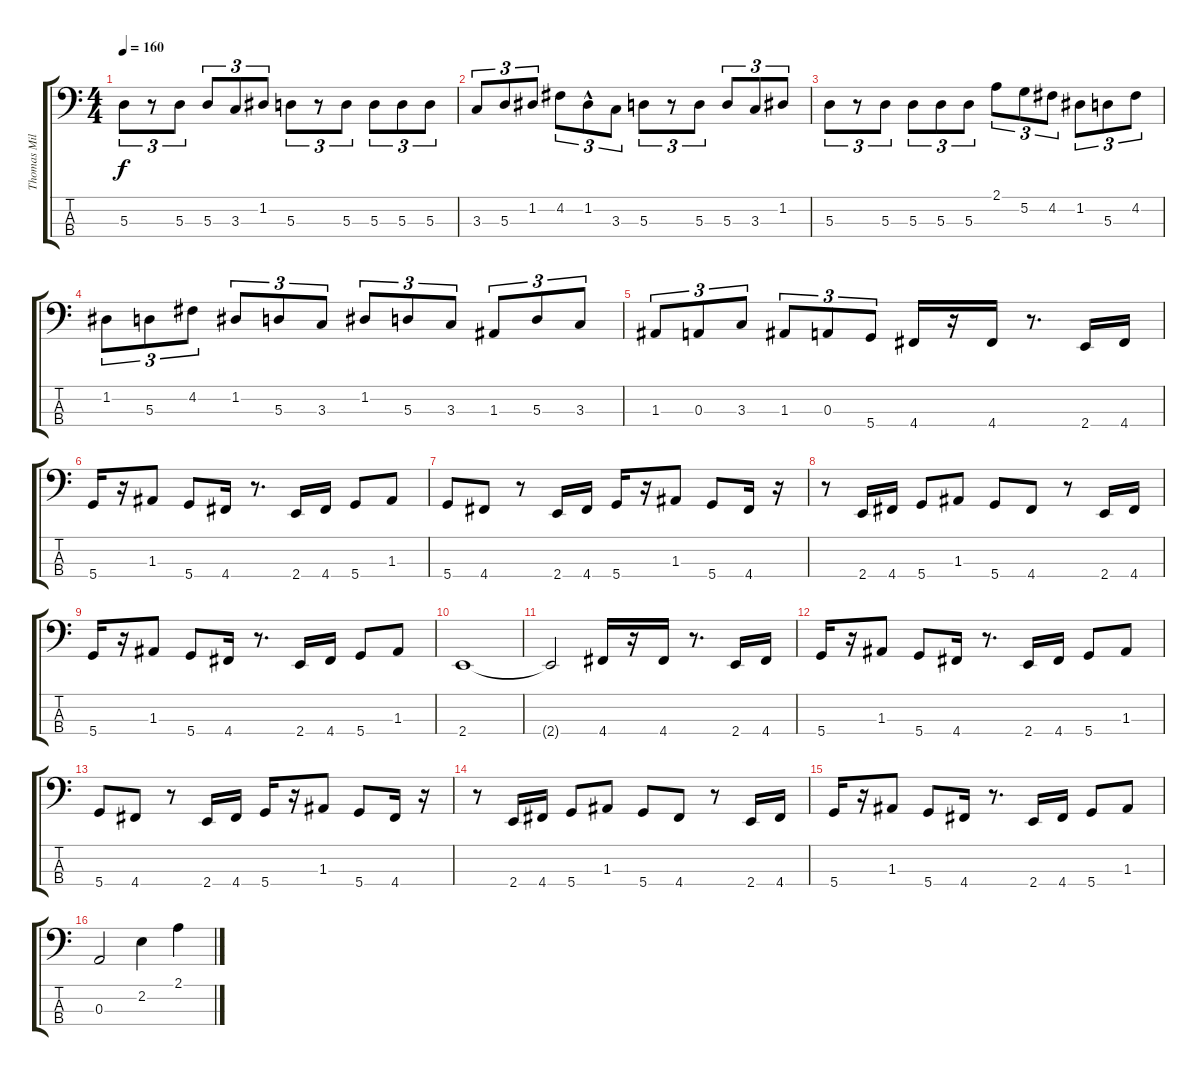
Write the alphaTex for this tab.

\track ("Thomas Miller (Bass)" "Thomas Mil") {instrument electricbassfinger}
\staff {score tabs}
\tuning (G2 D2 A1 D1) {hide}
\ts (4 4)
\tempo 160
\clef f4
\ks c
5.3.8{tu (3 2) dy f} r.8{tu (3 2)} 5.3.8{tu (3 2)} 5.3.8{tu (3 2)} 3.3.8{tu (3 2)} 1.2.8{tu (3 2)} 5.3.8{tu (3 2)} r.8{tu (3 2)} 5.3.8{tu (3 2)} 5.3.8{tu (3 2)} 5.3.8{tu (3 2)} 5.3.8{tu (3 2)} |
3.3.8{tu (3 2)} 5.3.8{tu (3 2)} 1.2.8{tu (3 2)} 4.2.8{tu (3 2)} 1.2{hac}.8{tu (3 2)} 3.3.8{tu (3 2)} 5.3.8{tu (3 2)} r.8{tu (3 2)} 5.3.8{tu (3 2)} 5.3.8{tu (3 2)} 3.3.8{tu (3 2)} 1.2.8{tu (3 2)} |
5.3.8{tu (3 2)} r.8{tu (3 2)} 5.3.8{tu (3 2)} 5.3.8{tu (3 2)} 5.3.8{tu (3 2)} 5.3.8{tu (3 2)} 2.1.8{tu (3 2)} 5.2.8{tu (3 2)} 4.2.8{tu (3 2)} 1.2.8{tu (3 2)} 5.3.8{tu (3 2)} 4.2.8{tu (3 2)} |
1.2.8{tu (3 2)} 5.3.8{tu (3 2)} 4.2.8{tu (3 2)} 1.2.8{tu (3 2)} 5.3.8{tu (3 2)} 3.3.8{tu (3 2)} 1.2.8{tu (3 2)} 5.3.8{tu (3 2)} 3.3.8{tu (3 2)} 1.3.8{tu (3 2)} 5.3.8{tu (3 2)} 3.3.8{tu (3 2)} |
1.3.8{tu (3 2)} 0.3.8{tu (3 2)} 3.3.8{tu (3 2)} 1.3.8{tu (3 2)} 0.3.8{tu (3 2)} 5.4.8{tu (3 2)} 4.4.16 r.16 4.4.16 r.8{d} 2.4.16 4.4.16 |
5.4.16 r.16 1.3.8 5.4.8 4.4.16 r.8{d} 2.4.16 4.4.16 5.4.8 1.3.8 |
5.4.8 4.4.8 r.8 2.4.16 4.4.16 5.4.16 r.16 1.3.8 5.4.8 4.4.16 r.16 |
r.8 2.4.16 4.4.16 5.4.8 1.3.8 5.4.8 4.4.8 r.8 2.4.16 4.4.16 |
5.4.16 r.16 1.3.8 5.4.8 4.4.16 r.8{d} 2.4.16 4.4.16 5.4.8 1.3.8 |
2.4.1 |
2.4{t}.2 4.4.16 r.16 4.4.16 r.8{d} 2.4.16 4.4.16 |
5.4.16 r.16 1.3.8 5.4.8 4.4.16 r.8{d} 2.4.16 4.4.16 5.4.8 1.3.8 |
5.4.8 4.4.8 r.8 2.4.16 4.4.16 5.4.16 r.16 1.3.8 5.4.8 4.4.16 r.16 |
r.8 2.4.16 4.4.16 5.4.8 1.3.8 5.4.8 4.4.8 r.8 2.4.16 4.4.16 |
5.4.16 r.16 1.3.8 5.4.8 4.4.16 r.8{d} 2.4.16 4.4.16 5.4.8 1.3.8 |
0.3.2 2.2.4 2.1.4
